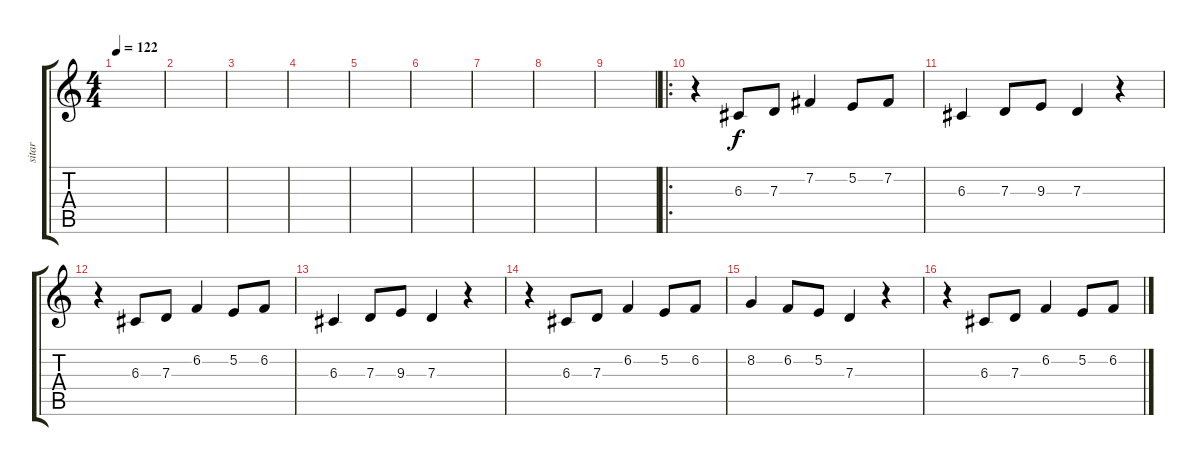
\track ("sitar" "sitar") {instrument sitar}
\staff {score tabs}
\tuning (E4 B3 G3 D3 A2 E2) {hide}
\ts (4 4)
\tempo 122
\clef g2
\ks c
|
|
|
|
|
|
|
|
|
\ro
r.4 6.3.8 7.3.8 7.2.4 5.2.8 7.2.8 |
6.3.4 7.3.8 9.3.8 7.3.4 r.4 |
r.4 6.3.8 7.3.8 6.2.4 5.2.8 6.2.8 |
6.3.4 7.3.8 9.3.8 7.3.4 r.4 |
r.4 6.3.8 7.3.8 6.2.4 5.2.8 6.2.8 |
8.2.4 6.2.8 5.2.8 7.3.4 r.4 |
r.4 6.3.8 7.3.8 6.2.4 5.2.8 6.2.8
